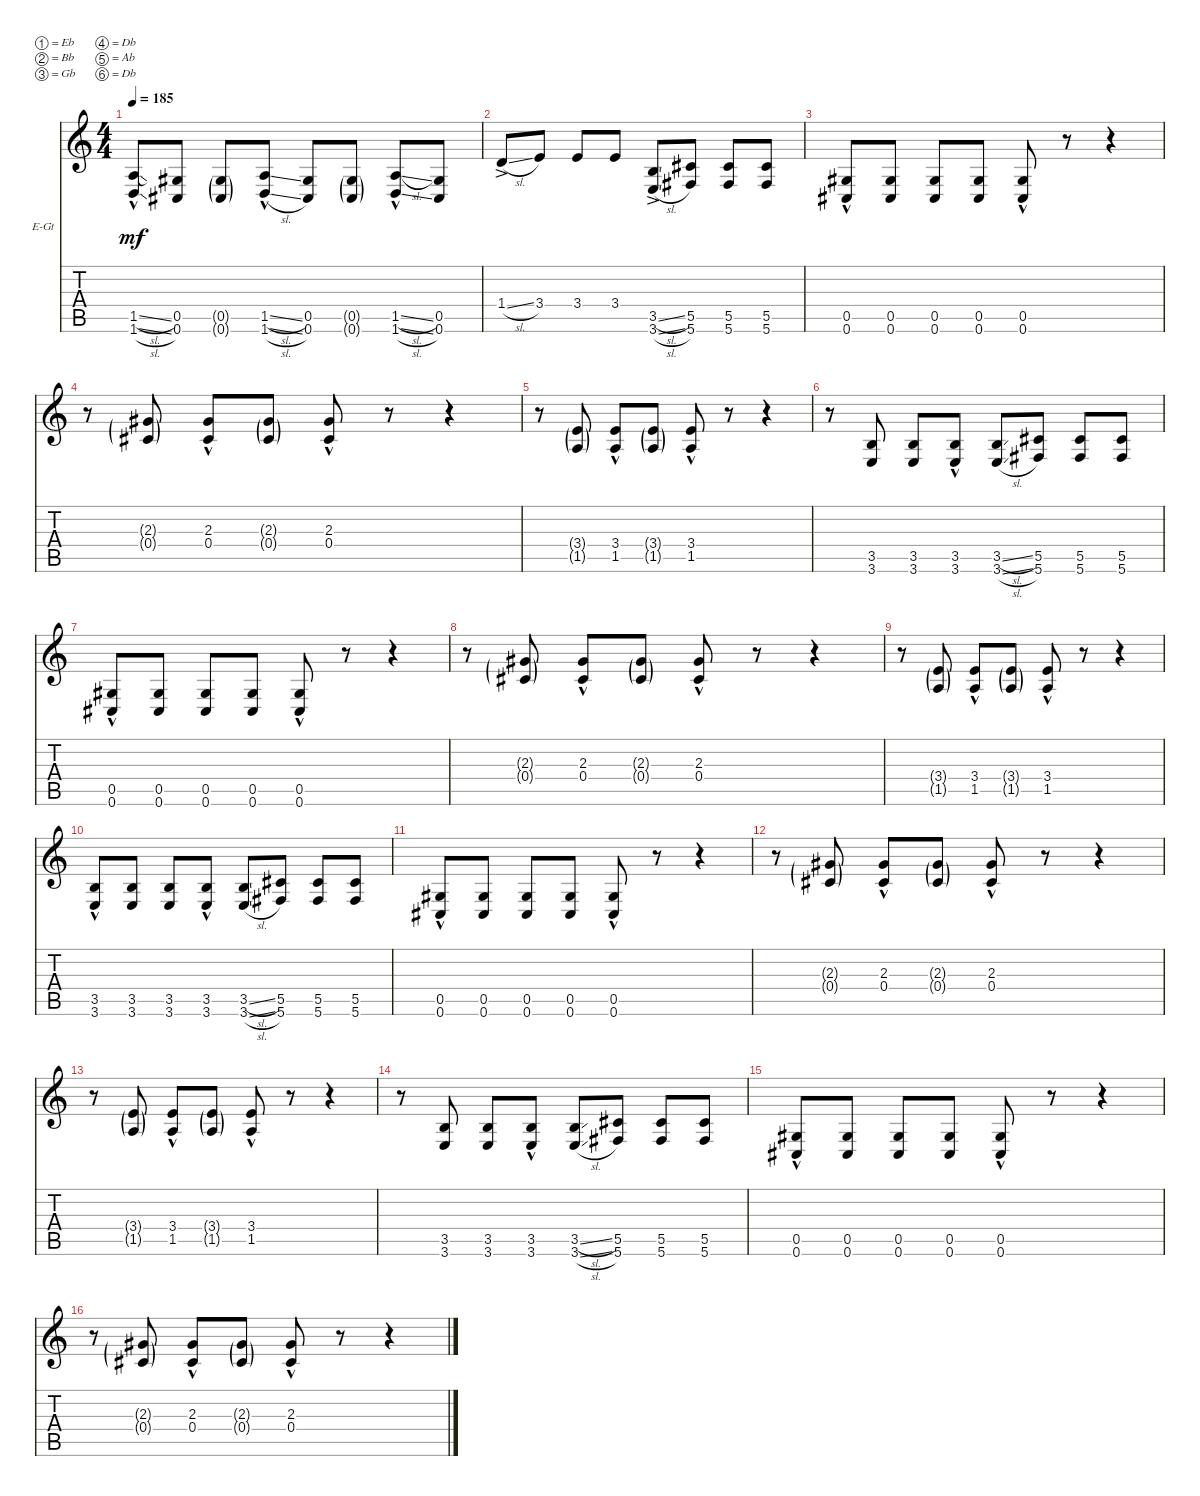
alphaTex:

\defaultSystemsLayout 4
\bracketExtendMode nobrackets
\firstSystemTrackNameOrientation horizontal
\otherSystemsTrackNameOrientation horizontal
\track ("Electric Guitar" "E-Gt") {instrument overdrivenguitar}
\staff {score tabs}
\tuning (Eb4 Bb3 Gb3 Db3 Ab2 Db2)
\ts (4 4)
\tempo 185
\clef g2
\scale
0.333333
\ks c
(1.6{sl hac} 1.5{sl hac}).8{dy mf} (0.5 0.6).8 (0.6{g} 0.5{g}).8 (1.5{sl hac} 1.6{sl hac}).8 (0.6 0.5).8 (0.5{g} 0.6{g}).8 (1.6{sl hac} 1.5{sl hac}).8 (0.5 0.6).8 |
\scale
0.333333 1.4{sl ac}.8 3.4.8 3.4.8 3.4.8 (3.5{sl ac} 3.6{sl ac}).8 (5.6 5.5).8 (5.5 5.6).8 (5.6 5.5).8 |
\scale
0.333333 (0.6{hac} 0.5{hac}).8 (0.5 0.6).8 (0.6 0.5).8 (0.5 0.6).8 (0.6{hac} 0.5{hac}).8 r.8 r.4 |
\scale
0.333333 r.8 (2.3{g} 0.4{g}).8 (0.4{hac} 2.3{hac}).8 (2.3{g} 0.4{g}).8 (0.4{hac} 2.3{hac}).8 r.8 r.4 |
\scale
0.333333 r.8 (1.5{g} 3.4{g}).8 (3.4{hac} 1.5{hac}).8 (1.5{g} 3.4{g}).8 (3.4{hac} 1.5{hac}).8 r.8 r.4 |
\scale
0.333333 r.8 (3.6 3.5).8 (3.5 3.6).8 (3.6{hac} 3.5{hac}).8 (3.5{sl} 3.6{sl}).8 (5.6 5.5).8 (5.5 5.6).8 (5.6 5.5).8 |
\scale
0.333333 (0.6{hac} 0.5{hac}).8 (0.5 0.6).8 (0.6 0.5).8 (0.5 0.6).8 (0.6{hac} 0.5{hac}).8 r.8 r.4 |
\scale
0.333333 r.8 (2.3{g} 0.4{g}).8 (0.4{hac} 2.3{hac}).8 (2.3{g} 0.4{g}).8 (0.4{hac} 2.3{hac}).8 r.8 r.4 |
\scale
0.333333 r.8 (1.5{g} 3.4{g}).8 (3.4{hac} 1.5{hac}).8 (1.5{g} 3.4{g}).8 (3.4{hac} 1.5{hac}).8 r.8 r.4 |
\scale
0.333333 (3.5{hac} 3.6{hac}).8 (3.6 3.5).8 (3.5 3.6).8 (3.6{hac} 3.5{hac}).8 (3.5{sl} 3.6{sl}).8 (5.6 5.5).8 (5.5 5.6).8 (5.6 5.5).8 |
\scale
0.333333 (0.6{hac} 0.5{hac}).8 (0.5 0.6).8 (0.6 0.5).8 (0.5 0.6).8 (0.6{hac} 0.5{hac}).8 r.8 r.4 |
\scale
0.333333 r.8 (2.3{g} 0.4{g}).8 (0.4{hac} 2.3{hac}).8 (2.3{g} 0.4{g}).8 (0.4{hac} 2.3{hac}).8 r.8 r.4 |
\scale
0.333333 r.8 (1.5{g} 3.4{g}).8 (3.4{hac} 1.5{hac}).8 (1.5{g} 3.4{g}).8 (3.4{hac} 1.5{hac}).8 r.8 r.4 |
\scale
0.333333 r.8 (3.6 3.5).8 (3.5 3.6).8 (3.6{hac} 3.5{hac}).8 (3.5{sl} 3.6{sl}).8 (5.6 5.5).8 (5.5 5.6).8 (5.6 5.5).8 |
\scale
0.333333 (0.6{hac} 0.5{hac}).8 (0.5 0.6).8 (0.6 0.5).8 (0.5 0.6).8 (0.6{hac} 0.5{hac}).8 r.8 r.4 |
\scale
0.333333 r.8 (2.3{g} 0.4{g}).8 (0.4{hac} 2.3{hac}).8 (2.3{g} 0.4{g}).8 (0.4{hac} 2.3{hac}).8 r.8 r.4
